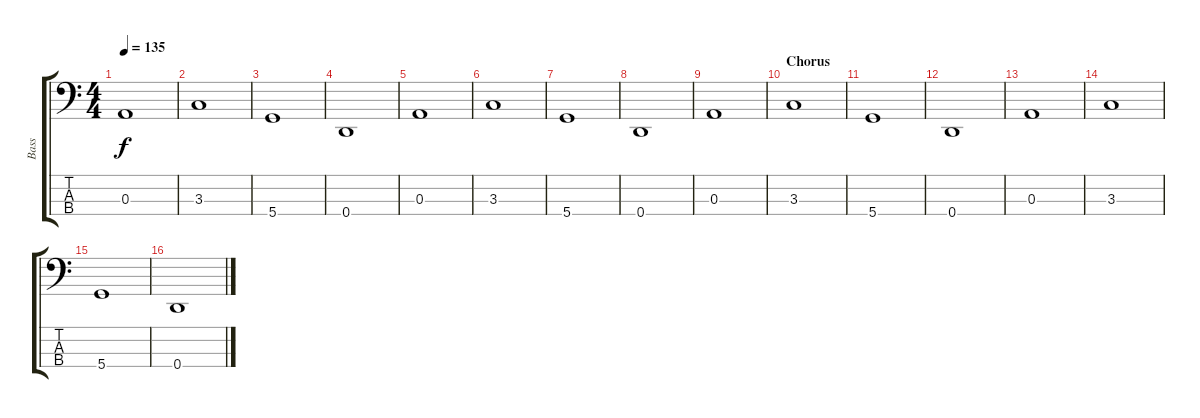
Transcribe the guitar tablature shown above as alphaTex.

\track ("Bass" "Bass") {instrument acousticguitarnylon}
\staff {score tabs}
\tuning (G2 D2 A1 D1) {hide}
\ts (4 4)
\tempo 135
\clef f4
\ks c
0.3.1{dy f} |
3.3.1 |
5.4.1 |
0.4.1 |
0.3.1 |
3.3.1 |
5.4.1 |
0.4.1 |
0.3.1 |
\section ("" "Chorus")
3.3.1 |
5.4.1 |
0.4.1 |
0.3.1 |
3.3.1 |
5.4.1 |
0.4.1
